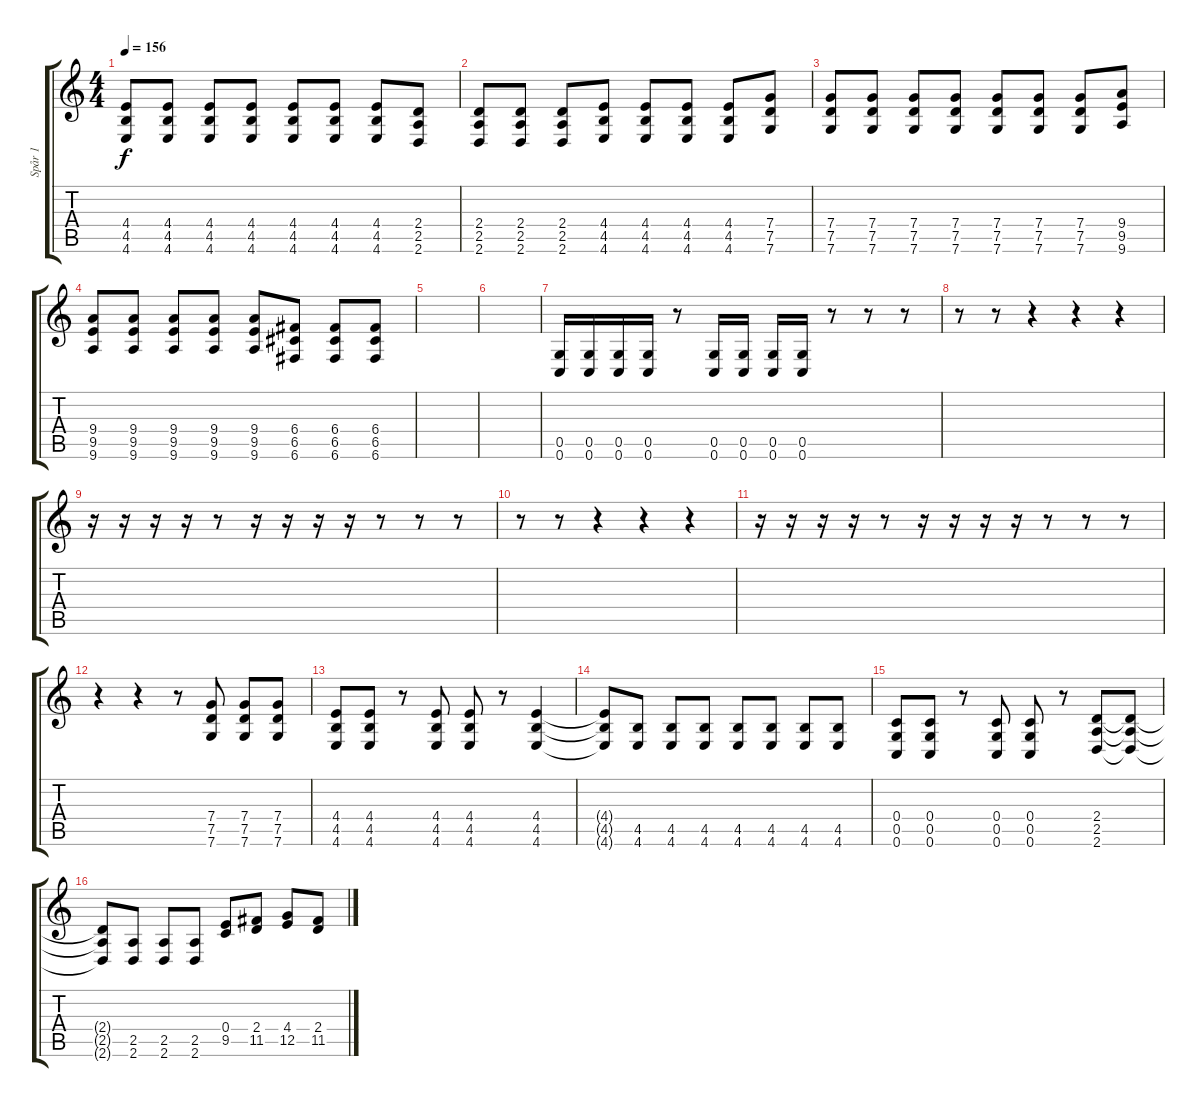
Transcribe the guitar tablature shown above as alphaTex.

\track ("Spår 1" "Spår 1") {instrument distortionguitar}
\staff {score tabs}
\tuning (D4 A3 F3 C3 G2 C2) {hide}
\ts (4 4)
\tempo 156
\clef g2
\ks c
(4.4 4.5 4.6).8{dy f} (4.4 4.5 4.6).8 (4.4 4.5 4.6).8 (4.4 4.5 4.6).8 (4.4 4.5 4.6).8 (4.4 4.5 4.6).8 (4.4 4.5 4.6).8 (2.4 2.5 2.6).8 |
(2.4 2.5 2.6).8 (2.4 2.5 2.6).8 (2.4 2.5 2.6).8 (4.4 4.5 4.6).8 (4.4 4.5 4.6).8 (4.4 4.5 4.6).8 (4.4 4.5 4.6).8 (7.4 7.5 7.6).8 |
(7.4 7.5 7.6).8 (7.4 7.5 7.6).8 (7.4 7.5 7.6).8 (7.4 7.5 7.6).8 (7.4 7.5 7.6).8 (7.4 7.5 7.6).8 (7.4 7.5 7.6).8 (9.4 9.5 9.6).8 |
(9.4 9.5 9.6).8 (9.4 9.5 9.6).8 (9.4 9.5 9.6).8 (9.4 9.5 9.6).8 (9.4 9.5 9.6).8 (6.4 6.5 6.6).8 (6.4 6.5 6.6).8 (6.4 6.5 6.6).8 |
|
|
(0.5 0.6).16 (0.5 0.6).16 (0.5 0.6).16 (0.5 0.6).16 r.8 (0.5 0.6).16 (0.5 0.6).16 (0.5 0.6).16 (0.5 0.6).16 r.8 r.8 r.8 |
r.8 r.8 r.4 r.4 r.4 |
r.16 r.16 r.16 r.16 r.8 r.16 r.16 r.16 r.16 r.8 r.8 r.8 |
r.8 r.8 r.4 r.4 r.4 |
r.16 r.16 r.16 r.16 r.8 r.16 r.16 r.16 r.16 r.8 r.8 r.8 |
r.4 r.4 r.8 (7.4 7.5 7.6).8 (7.4 7.5 7.6).8 (7.4 7.5 7.6).8 |
(4.4 4.5 4.6).8 (4.4 4.5 4.6).8 r.8 (4.4 4.5 4.6).8 (4.4 4.5 4.6).8 r.8 (4.4 4.5 4.6).4 |
(4.4{t} 4.5{t} 4.6{t}).8 (4.5 4.6).8 (4.5 4.6).8 (4.5 4.6).8 (4.5 4.6).8 (4.5 4.6).8 (4.5 4.6).8 (4.5 4.6).8 |
(0.4 0.5 0.6).8 (0.4 0.5 0.6).8 r.8 (0.4 0.5 0.6).8 (0.4 0.5 0.6).8 r.8 (2.4 2.5 2.6).8 (2.4{t} 2.5{t} 2.6{t}).8 |
(2.4{t} 2.5{t} 2.6{t}).8 (2.5 2.6).8 (2.5 2.6).8 (2.5 2.6).8 (0.4 9.5).8 (2.4 11.5).8 (4.4 12.5).8 (2.4 11.5).8
